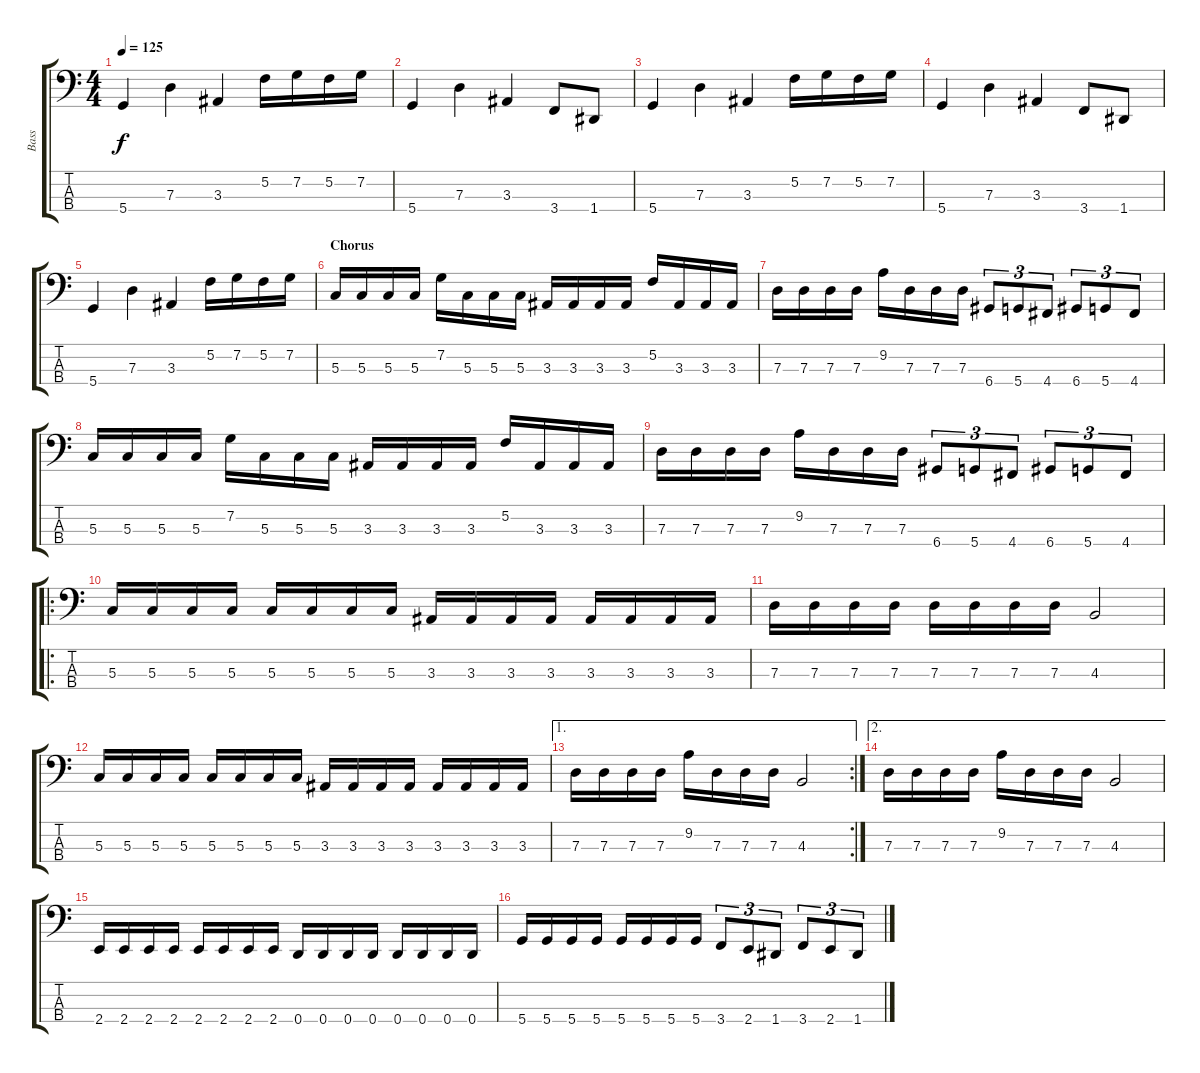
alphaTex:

\track ("Bass" "Bass") {instrument electricbasspick}
\staff {score tabs}
\tuning (F2 C2 G1 D1) {hide}
\ts (4 4)
\tempo 125
\clef f4
\ks c
5.4.4{dy f} 7.3.4 3.3.4 5.2.16 7.2.16 5.2.16 7.2.16 |
5.4.4 7.3.4 3.3.4 3.4.8 1.4.8 |
5.4.4 7.3.4 3.3.4 5.2.16 7.2.16 5.2.16 7.2.16 |
5.4.4 7.3.4 3.3.4 3.4.8 1.4.8 |
5.4.4 7.3.4 3.3.4 5.2.16 7.2.16 5.2.16 7.2.16 |
\section ("" "Chorus")
5.3.16 5.3.16 5.3.16 5.3.16 7.2.16 5.3.16 5.3.16 5.3.16 3.3.16 3.3.16 3.3.16 3.3.16 5.2.16 3.3.16 3.3.16 3.3.16 |
7.3.16 7.3.16 7.3.16 7.3.16 9.2.16 7.3.16 7.3.16 7.3.16 6.4.8{tu (3 2)} 5.4.8{tu (3 2)} 4.4.8{tu (3 2)} 6.4.8{tu (3 2)} 5.4.8{tu (3 2)} 4.4.8{tu (3 2)} |
5.3.16 5.3.16 5.3.16 5.3.16 7.2.16 5.3.16 5.3.16 5.3.16 3.3.16 3.3.16 3.3.16 3.3.16 5.2.16 3.3.16 3.3.16 3.3.16 |
7.3.16 7.3.16 7.3.16 7.3.16 9.2.16 7.3.16 7.3.16 7.3.16 6.4.8{tu (3 2)} 5.4.8{tu (3 2)} 4.4.8{tu (3 2)} 6.4.8{tu (3 2)} 5.4.8{tu (3 2)} 4.4.8{tu (3 2)} |
\ro
5.3.16 5.3.16 5.3.16 5.3.16 5.3.16 5.3.16 5.3.16 5.3.16 3.3.16 3.3.16 3.3.16 3.3.16 3.3.16 3.3.16 3.3.16 3.3.16 |
7.3.16 7.3.16 7.3.16 7.3.16 7.3.16 7.3.16 7.3.16 7.3.16 4.3.2 |
5.3.16 5.3.16 5.3.16 5.3.16 5.3.16 5.3.16 5.3.16 5.3.16 3.3.16 3.3.16 3.3.16 3.3.16 3.3.16 3.3.16 3.3.16 3.3.16 |
\ae 1
\rc 2
7.3.16 7.3.16 7.3.16 7.3.16 9.2.16 7.3.16 7.3.16 7.3.16 4.3.2 |
\ae 2
7.3.16 7.3.16 7.3.16 7.3.16 9.2.16 7.3.16 7.3.16 7.3.16 4.3.2 |
2.4.16 2.4.16 2.4.16 2.4.16 2.4.16 2.4.16 2.4.16 2.4.16 0.4.16 0.4.16 0.4.16 0.4.16 0.4.16 0.4.16 0.4.16 0.4.16 |
5.4.16 5.4.16 5.4.16 5.4.16 5.4.16 5.4.16 5.4.16 5.4.16 3.4.8{tu (3 2)} 2.4.8{tu (3 2)} 1.4.8{tu (3 2)} 3.4.8{tu (3 2)} 2.4.8{tu (3 2)} 1.4.8{tu (3 2)}
